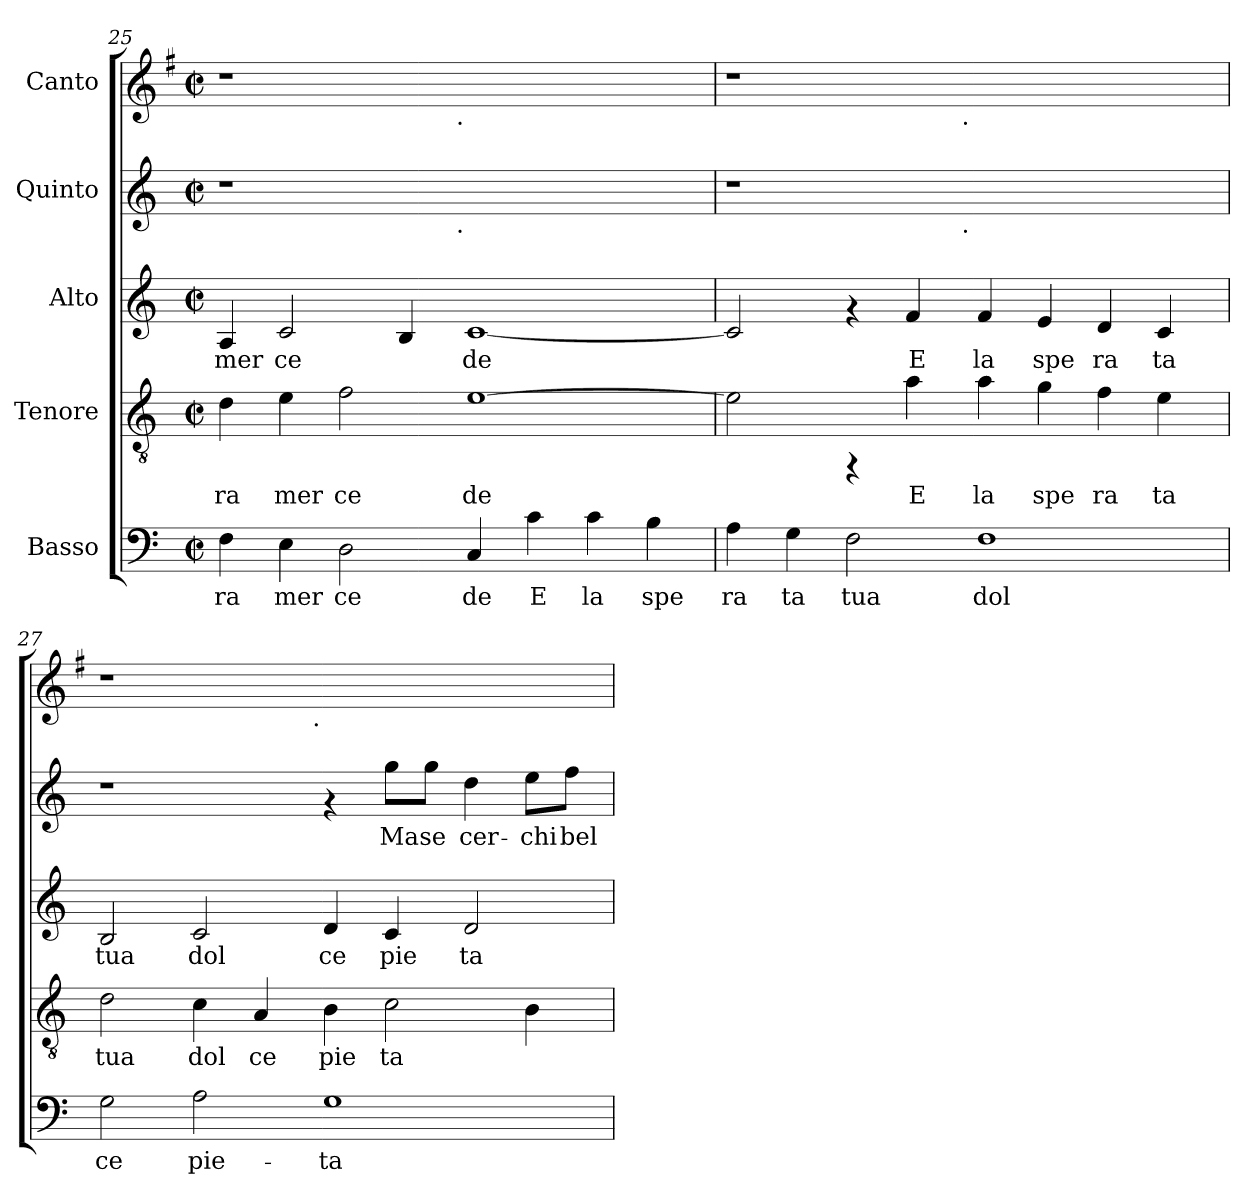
**kern	**text	**kern	**text	**kern	**text	**kern	**text	**kern
*part5	*part5	*part4	*part4	*part3	*part3	*part2	*part2	*part1
*staff5	*staff5	*staff4	*staff4	*staff3	*staff3	*staff2	*staff2	*staff1
*I"Basso	*	*I"Tenore	*	*I"Alto	*	*I"Quinto	*	*I"Canto
*clefF4	*	*clefGv2	*	*clefG2	*	*clefG2	*	*clefG2
*	*	*	*	*	*	*	*	*ITrd-3c-5
*k[]	*	*k[]	*	*k[]	*	*k[]	*	*k[]
*C:	*	*C:	*	*C:	*	*C:	*	*C:
*M2/2	*	*M2/2	*	*M2/2	*	*M2/2	*	*M2/2
*met(c|)	*	*met(c|)	*	*met(c|)	*	*met(c|)	*	*met(c|)
=25	=25	=25	=25	=25	=25	=25	=25	=25
!	!LO:LY:b:cj	!	!LO:LY:b:cj	!	!LO:LY:b:cj	!	!	!
*	*	*	*	*	*	*^	*	*^
4F\	ra	4d\	ra	4A/	mer	1r	2ryy	.	1r	2ryy
!	!LO:LY:b:cj	!	!LO:LY:b:cj	!	!LO:LY:b:cj	!	!	!	!	!
4E\	mer	4e\	mer	2c/	ce	.	.	.	.	.
!	!LO:LY:b:cj	!	!LO:LY:b:cj	!	!	!	!	!	!	!
2D\	ce	2f\	ce	.	.	.	4ryy	.	.	4ryy
!	!	!	!	!	!LO:LY:b:cj	!	!	!	!	!
.	.	.	.	4B/	.	.	8...ryy	.	.	8...ryy
!	!	!	!	!	!	!	!	!	!	!LO:TX:b:t=.
!	!	!	!	!	!	!	!LO:TX:b:t=.	!	!	!
.	.	.	.	.	.	.	1ryy	.	.	1ryy
!	!LO:LY:b:cj	!	!LO:LY:b:cj	!	!LO:LY:b:cj	!	!	!	!	!
4C/	de	[>1e	de	[<1c	de	1ryy	.	.	1ryy	.
!	!LO:LY:b:cj	!	!	!	!	!	!	!	!	!
4c\	E	.	.	.	.	.	.	.	.	.
!	!LO:LY:b:cj	!	!	!	!	!	!	!	!	!
4c\	la	.	.	.	.	.	.	.	.	.
!	!LO:LY:b:cj	!	!	!	!	!	!	!	!	!
4B\	spe	.	.	.	.	.	.	.	.	.
.	.	.	.	.	.	.	64ryy	.	.	64ryy
=26	=26	=26	=26	=26	=26	=26	=26	=26	=26	=26
!	!LO:LY:b:cj	!	!LO:LY:b:cj	!	!LO:LY:b:cj	!	!	!	!	!
4A\	ra	2e\]	.	2c/]	.	1r	2ryy	.	1r	2ryy
!	!LO:LY:b:cj	!	!	!	!	!	!	!	!	!
4G\	ta	.	.	.	.	.	.	.	.	.
!	!LO:LY:b:cj	!	!	!	!	!	!	!	!	!
2F\	tua	4rFF	.	4rf	.	.	4...ryy	.	.	4...ryy
!	!	!	!LO:LY:b:cj	!	!LO:LY:b:cj	!	!	!	!	!
.	.	4a\	E	4f/	E	.	.	.	.	.
!	!	!	!	!	!	!	!	!	!	!LO:TX:b:t=.
!	!	!	!	!	!	!	!LO:TX:b:t=.	!	!	!
.	.	.	.	.	.	.	1ryy	.	.	1ryy
!	!LO:LY:b:cj	!	!LO:LY:b:cj	!	!LO:LY:b:cj	!	!	!	!	!
1F	dol	4a\	la	4f/	la	1ryy	.	.	1ryy	.
!	!	!	!LO:LY:b:cj	!	!LO:LY:b:cj	!	!	!	!	!
.	.	4g\	spe	4e/	spe	.	.	.	.	.
!	!	!	!LO:LY:b:cj	!	!LO:LY:b:cj	!	!	!	!	!
.	.	4f\	ra	4d/	ra	.	.	.	.	.
!	!	!	!LO:LY:b:cj	!	!LO:LY:b:cj	!	!	!	!	!
.	.	4e\	ta	4c/	ta	.	.	.	.	.
.	.	.	.	.	.	.	32ryy	.	.	32ryy
!!LO:LB:g=z	!!
=27	=27	=27	=27	=27	=27	=27	=27	=27	=27	=27
!	!LO:LY:b:cj	!	!LO:LY:b:cj	!	!LO:LY:b:cj	!	!	!	!	!
*	*	*	*	*	*	*v	*v	*	*	*
2G\	ce	2d\	tua	2B/	tua	1r	.	1r	2ryy
!	!LO:LY:b:cj	!	!LO:LY:b:cj	!	!LO:LY:b:cj	!	!	!	!
2A\	pie-	4c\	dol	2c/	dol	.	.	.	4ryy
!	!	!	!LO:LY:b:cj	!	!	!	!	!	!
.	.	4A/	ce	.	.	.	.	.	8...ryy
!	!	!	!	!	!	!	!	!	!LO:TX:b:t=.
.	.	.	.	.	.	.	.	.	1ryy
!	!LO:LY:b:cj	!	!LO:LY:b:cj	!	!LO:LY:b:cj	!	!	!	!
1G	-ta-	4B\	pie	4d/	ce	4rf	.	1ryy	.
!	!	!	!LO:LY:b:cj	!	!LO:LY:b:cj	!	!LO:LY:b:cj	!	!
.	.	2c\	ta	4c/	pie	8gg\L	Ma	.	.
!	!	!	!	!	!	!	!LO:LY:b:cj	!	!
.	.	.	.	.	.	8gg\J	se	.	.
!	!	!	!	!	!LO:LY:b:cj	!	!LO:LY:b:cj	!	!
.	.	.	.	2d/	ta	4dd\	cer-	.	.
!	!	!	!LO:LY:b:cj	!	!	!	!LO:LY:b:cj	!	!
.	.	4B\	.	.	.	8ee\L	-chi	.	.
!	!	!	!	!	!	!	!LO:LY:b:cj	!	!
.	.	.	.	.	.	8ff\J	bel-	.	.
.	.	.	.	.	.	.	.	.	64ryy
*	*	*	*	*	*	*	*	*v	*v
=	=	=	=	=	=	=	=	=
*-	*-	*-	*-	*-	*-	*-	*-	*-
